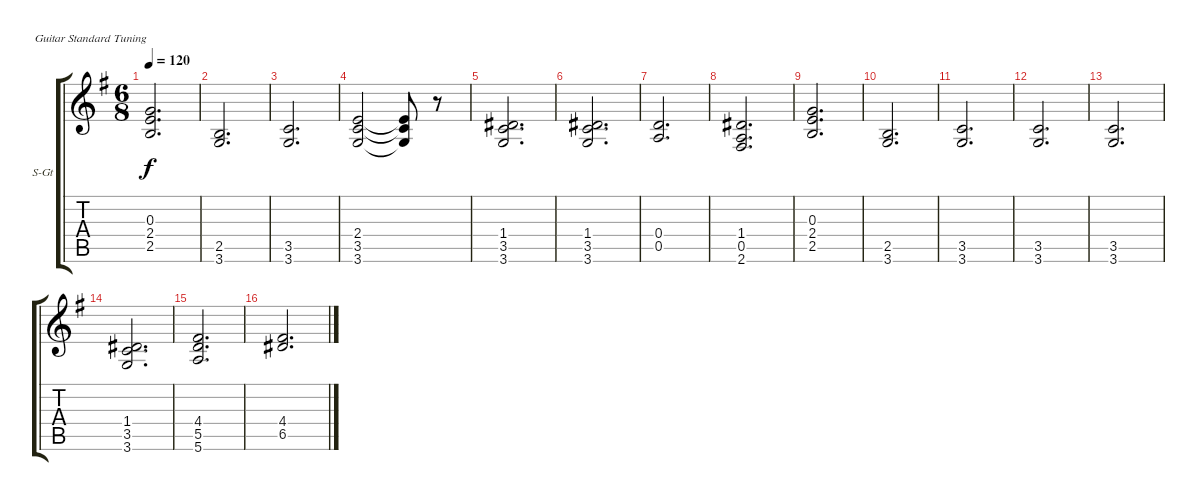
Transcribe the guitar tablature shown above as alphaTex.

\bracketExtendMode groupsimilarinstruments
\firstSystemTrackNameOrientation horizontal
\otherSystemsTrackNameOrientation horizontal
\track ("Piano" "S-Gt") {instrument honkytonkpiano}
\staff {score tabs}
\tuning (E4 B3 G3 D3 A2 E2)
\displaytranspose 12
\ts (6 8)
\tempo 120
\clef g2
\ks eminor
(0.3 2.4 2.5).2{d dy f} |
(2.5 3.6).2{d} |
(3.5 3.6).2{d} |
(2.4 3.5 3.6).2 (2.4{t} 3.5{t} 3.6{t}).8 r.8 |
(1.4 3.5 3.6).2{d} |
(1.4 3.5 3.6).2{d} |
(0.4 0.5).2{d} |
(1.4 0.5 2.6).2{d} |
(0.3 2.4 2.5).2{d} |
(2.5 3.6).2{d} |
(3.5 3.6).2{d} |
(3.5 3.6).2{d} |
(3.5 3.6).2{d} |
(1.4 3.5 3.6).2{d} |
(4.4 5.5 5.6).2{d} |
(4.4 6.5).2{d}
